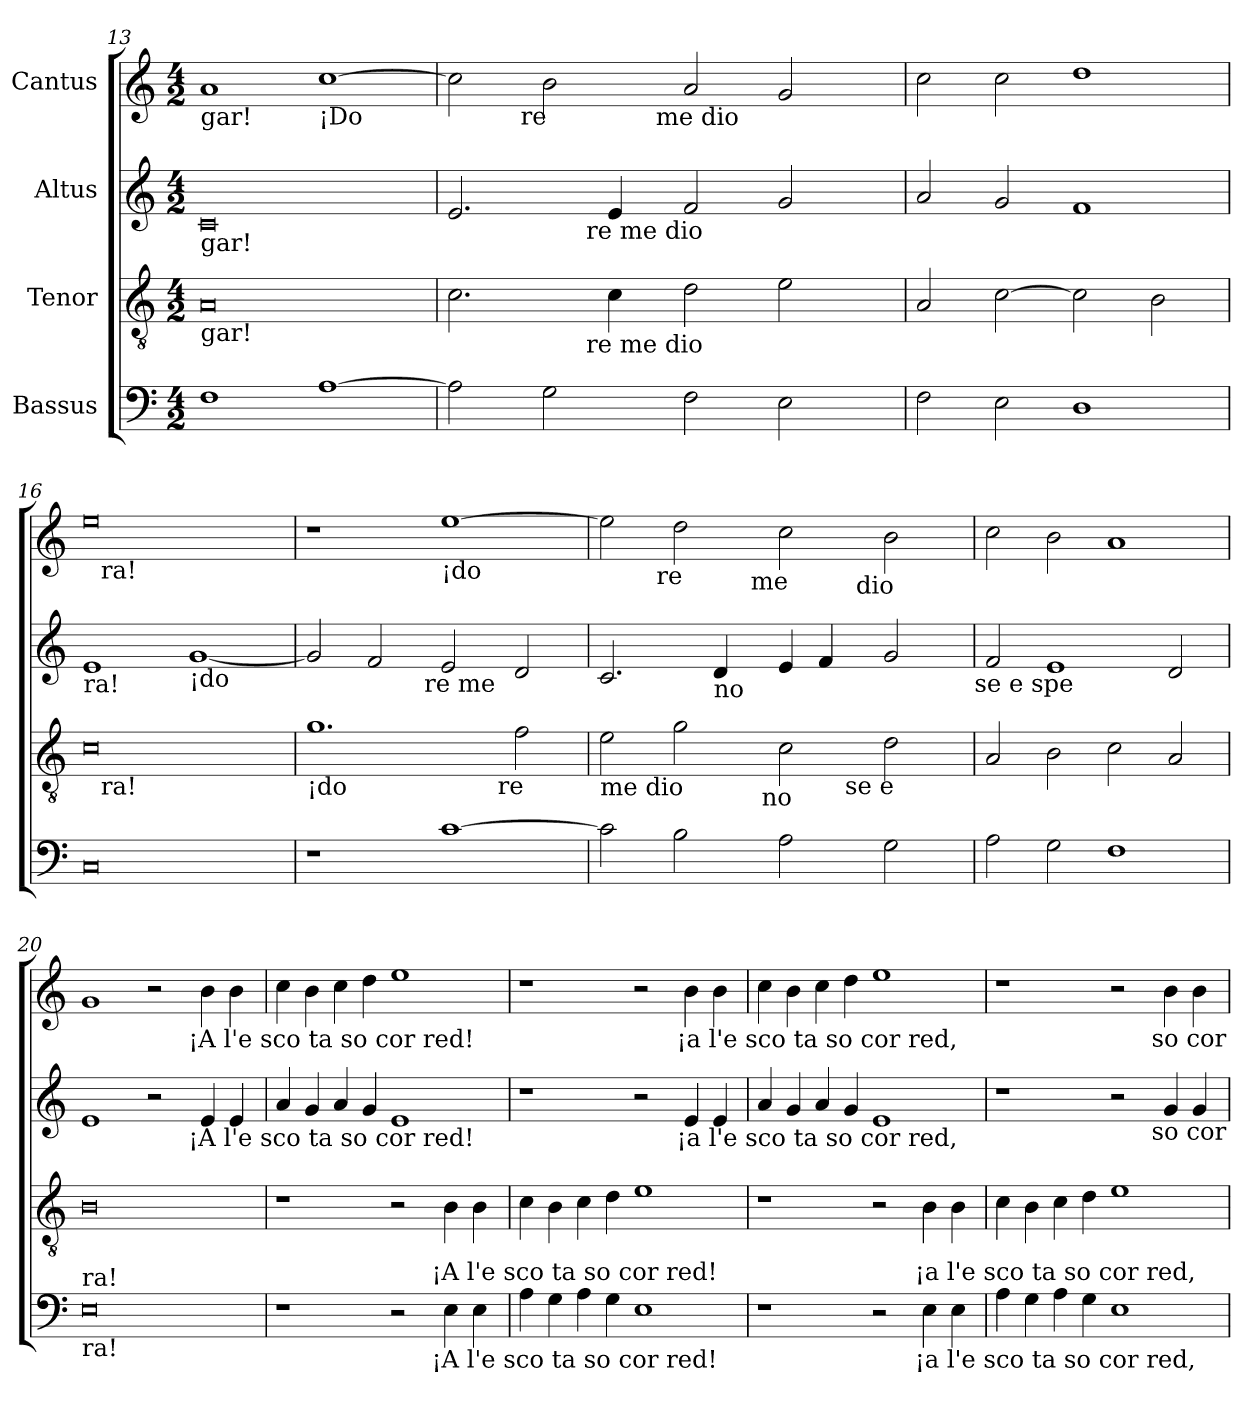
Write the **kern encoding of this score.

**kern	**kern	**kern	**kern
*part4	*part3	*part2	*part1
*staff4	*staff3	*staff2	*staff1
*I"Bassus	*I"Tenor	*I"Altus	*I"Cantus
!!LO:LB:g=z
*clefF4	*clefGv2	*clefG2	*clefG2
*ITrd7c12	*	*	*
*k[]	*k[]	*k[]	*k[]
*C:	*C:	*C:	*C:
*M4/2	*M4/2	*M4/2	*M4/2
=13	=13	=13	=13
!	!	!	!LO:TX:b:t=gar!
!	!	!LO:TX:b:t=gar!	!
!	!LO:TX:b:t=gar!	!	!
1FF	0A	0c	1a
!	!	!	!LO:TX:b:t=¡Do
[>1AA	.	.	[>1cc
=14	=14	=14	=14
!	!	!LO:TX:b:t=¡Do	!
!	!LO:TX:b:t=¡Do	!	!
*	*^	*^	*^
*	*	*	*	*	*	*^
2AA\]	2.c\	2ryy	2.e/	2ryy	2cc\]	4..ryy	2ryy
!	!	!	!	!	!	!LO:TX:b:t=re	!
.	.	.	.	.	.	1ryy	.
2GG\	.	8.ryy	.	8.ryy	2b\	.	4ryy
!	!	!	!	!LO:TX:b:t=re me dio	!	!	!
!	!	!LO:TX:b:t=re me dio	!	!	!	!	!
.	.	1ryy	.	1ryy	.	.	.
.	4c\	.	4e/	.	.	.	8ryy
.	.	.	.	.	.	.	32ryy
!	!	!	!	!	!	!	!LO:TX:b:t=me dio
.	.	.	.	.	.	.	1ryy
2FF\	2d\	.	2f/	.	2a/	.	.
.	.	.	.	.	.	2ryy	.
2EE\	2e\	.	2g/	.	2g/	.	.
.	.	4ryy	.	4ryy	.	.	.
.	.	.	.	.	.	.	16.ryy
.	.	16ryy	.	16ryy	.	16ryy	.
=15	=15	=15	=15	=15	=15	=15	=15
!	!	!	!	!	!LO:TX:b:t=no se e spe	!	!
!	!	!	!LO:TX:b:t=no se e spe	!	!	!	!
!	!LO:TX:b:t=no se e spe	!	!	!	!	!	!
*	*v	*v	*	*	*v	*v	*v
*	*	*v	*v	*
2FF\	2A/	2a/	2cc\
2EE\	[<2c\	2g/	2cc\
1DD	2c\]	1f	1dd
.	2B\	.	.
=16	=16	=16	=16
!	!	!LO:TX:b:t=ra!	!
*	*^	*	*^
0CC	0c	16ryy	1e	0ee	16ryy
!	!	!	!	!	!LO:TX:b:t=ra!
!	!	!LO:TX:b:t=ra!	!	!	!
.	.	1ryy	.	.	1ryy
!	!	!	!LO:TX:b:t=¡do	!	!
.	.	.	[<1g	.	.
.	.	2...ryy	.	.	2...ryy
=17	=17	=17	=17	=17	=17
!	!LO:TX:b:t=¡do	!	!	!	!
*	*	*	*^	*v	*v
1r	1.g	1ryy	2g/]	2...ryy	1r
.	.	.	2f/	.	.
!	!	!	!	!LO:TX:b:t=re me	!
.	.	.	.	1ryy	.
!	!	!	!	!	!LO:TX:b:t=¡do
[>1C	.	4..ryy	2e/	.	[>1ee
!	!	!LO:TX:b:t=re	!	!	!
.	.	2ryy	.	.	.
.	2f\	.	2d/	.	.
.	.	16ryy	.	16ryy	.
=18	=18	=18	=18	=18	=18
!	!	!	!LO:TX:b:t=dio	!	!
!	!LO:TX:b:t=me dio	!	!	!	!
*	*	*^	*	*	*^
*	*	*	*	*	*	*	*^
*	*	*	*	*v	*v	*	*	*^
2C\]	2e\	2...ryy	1ryy	2.c/	2ee\]	4..ryy	2ryy	1ryy
!	!	!	!	!	!	!LO:TX:b:t=re	!	!
.	.	.	.	.	.	1ryy	.	.
2BB\	2g\	.	.	.	2dd\	.	4ryy	.
!	!	!	!	!LO:TX:b:t=no	!	!	!	!
.	.	.	.	4d/	.	.	8ryy	.
.	.	.	.	.	.	.	32ryy	.
!	!	!	!	!	!	!	!LO:TX:b:t=me	!
.	.	.	.	.	.	.	1ryy	.
!	!	!LO:TX:b:t=no	!	!	!	!	!	!
.	.	1ryy	.	.	.	.	.	.
2AA\	2c\	.	4.ryy	4e/	2cc\	.	.	4ryy
.	.	.	.	4f/	.	.	.	8ryy
!	!	!	!LO:TX:b:t=se e	!	!	!	!	!
.	.	.	2ryy	.	.	.	.	32ryy
!	!	!	!	!	!	!	!	!LO:TX:b:t=dio
.	.	.	.	.	.	.	.	2ryy
.	.	.	.	.	.	2ryy	.	.
2GG\	2d\	.	.	2g/	2b\	.	.	.
.	.	.	8ryy	.	.	.	.	.
.	.	.	.	.	.	.	16.ryy	16.ryy
.	.	16ryy	.	.	.	16ryy	.	.
!	!	!	!	!LO:TX:b:t=se e spe	!	!	!	!
=19	=19	=19	=19	=19	=19	=19	=19	=19
!	!	!	!	!	!LO:TX:b:t=no se e spe	!	!	!
!	!LO:TX:b:t=spe	!	!	!	!	!	!	!
*	*v	*v	*v	*	*v	*v	*v	*v
2AA\	2A/	2f/	2cc\
2GG\	2B\	1e	2b\
1FF	2c\	.	1a
.	2A/	2d/	.
!!LO:PB:g=z
=20	=20	=20	=20
!	!	!	!LO:TX:b:t=ra!
!	!	!LO:TX:b:t=ra!	!
!LO:TX:b:t=ra!	!	!	!
!LO:TX:a:t=ra!	!	!	!
*	*	*^	*^
0EE	0B	1e	1ryy	1g	1ryy
.	.	2r	4..ryy	2r	4..ryy
!	!	!	!	!	!LO:TX:b:t=¡A l'e sco ta so cor red!
!	!	!	!LO:TX:b:t=¡A l'e sco ta so cor red!	!	!
.	.	.	2ryy	.	2ryy
.	.	4e/	.	4b\	.
.	.	4e/	.	4b\	.
.	.	.	16ryy	.	16ryy
*	*	*v	*v	*	*
*	*	*	*v	*v
=21	=21	=21	=21
*^	*	*	*
1r	1ryy	1r	4a/	4cc\
.	.	.	4g/	4b\
.	.	.	4a/	4cc\
.	.	.	4g/	4dd\
2r	4..ryy	2r	1e	1ee
!	!LO:TX:b:t=¡A l'e sco ta so cor red!	!	!	!
!	!LO:TX:a:t=¡A l'e sco ta so cor red!	!	!	!
.	2ryy	.	.	.
4EE\	.	4B\	.	.
4EE\	.	4B\	.	.
.	16ryy	.	.	.
*v	*v	*	*	*
=22	=22	=22	=22
*	*	*^	*^
4AA\	4c\	1r	1ryy	1r	1ryy
4GG\	4B\	.	.	.	.
4AA\	4c\	.	.	.	.
4GG\	4d\	.	.	.	.
1EE	1e	2r	4...ryy	2r	4...ryy
!	!	!	!	!	!LO:TX:b:t=¡a l'e sco ta so cor red,
!	!	!	!LO:TX:b:t=¡a l'e sco ta so cor red,	!	!
.	.	.	2ryy	.	2ryy
.	.	4e/	.	4b\	.
.	.	4e/	.	4b\	.
.	.	.	32ryy	.	32ryy
*	*	*v	*v	*	*
*	*	*	*v	*v
=23	=23	=23	=23
*^	*	*	*
1r	1ryy	1r	4a/	4cc\
.	.	.	4g/	4b\
.	.	.	4a/	4cc\
.	.	.	4g/	4dd\
2r	4...ryy	2r	1e	1ee
!	!LO:TX:b:t=¡a l'e sco ta so cor red,	!	!	!
!	!LO:TX:a:t=¡a l'e sco ta so cor red,	!	!	!
.	2ryy	.	.	.
4EE\	.	4B\	.	.
4EE\	.	4B\	.	.
.	32ryy	.	.	.
*v	*v	*	*	*
=24	=24	=24	=24
*	*	*^	*^
4AA\	4c\	1r	1ryy	1r	1ryy
4GG\	4B\	.	.	.	.
4AA\	4c\	.	.	.	.
4GG\	4d\	.	.	.	.
1EE	1e	2r	4..ryy	2r	4..ryy
!	!	!	!	!	!LO:TX:b:t=so cor
!	!	!	!LO:TX:b:t=so cor	!	!
.	.	.	2ryy	.	2ryy
.	.	4g/	.	4b\	.
.	.	4g/	.	4b\	.
.	.	.	16ryy	.	16ryy
*	*	*v	*v	*	*
*	*	*	*v	*v
=	=	=	=
*-	*-	*-	*-
